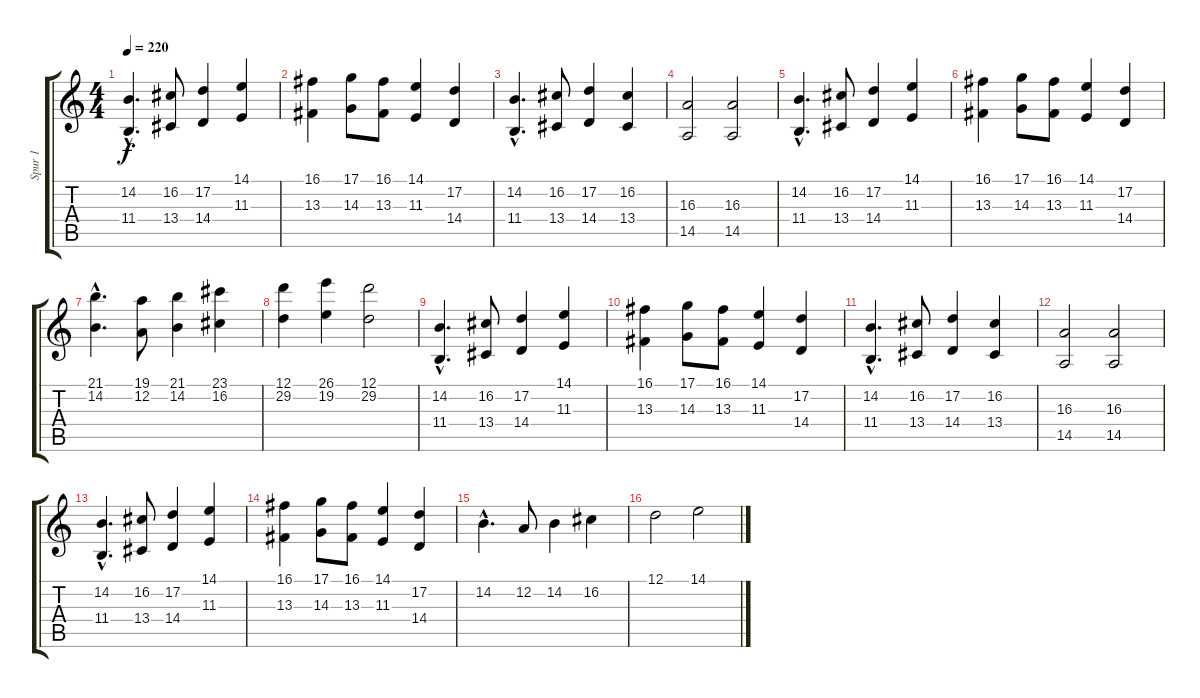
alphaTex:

\track ("Spur 1" "Spur 1") {instrument accordion}
\staff {score tabs}
\tuning (D4 A3 F3 C3 G2 D2) {hide}
\ts (4 4)
\tempo 220
\clef g2
\ks c
(14.2{hac} 11.4{hac}).4{d dy f} (16.2 13.4).8 (17.2 14.4).4 (14.1 11.3).4 |
(16.1 13.3).4 (17.1 14.3).8 (16.1 13.3).8 (14.1 11.3).4 (17.2 14.4).4 |
(14.2{hac} 11.4{hac}).4{d} (16.2 13.4).8 (17.2 14.4).4 (16.2 13.4).4 |
(16.3 14.5).2 (16.3 14.5).2 |
(14.2{hac} 11.4{hac}).4{d} (16.2 13.4).8 (17.2 14.4).4 (14.1 11.3).4 |
(16.1 13.3).4 (17.1 14.3).8 (16.1 13.3).8 (14.1 11.3).4 (17.2 14.4).4 |
(21.1{hac} 14.2{hac}).4{d} (19.1 12.2).8 (21.1 14.2).4 (23.1 16.2).4 |
(12.1 29.2).4 (26.1 19.2).4 (12.1 29.2).2 |
(14.2{hac} 11.4{hac}).4{d} (16.2 13.4).8 (17.2 14.4).4 (14.1 11.3).4 |
(16.1 13.3).4 (17.1 14.3).8 (16.1 13.3).8 (14.1 11.3).4 (17.2 14.4).4 |
(14.2{hac} 11.4{hac}).4{d} (16.2 13.4).8 (17.2 14.4).4 (16.2 13.4).4 |
(16.3 14.5).2 (16.3 14.5).2 |
(14.2{hac} 11.4{hac}).4{d} (16.2 13.4).8 (17.2 14.4).4 (14.1 11.3).4 |
(16.1 13.3).4 (17.1 14.3).8 (16.1 13.3).8 (14.1 11.3).4 (17.2 14.4).4 |
14.2{hac}.4{d} 12.2.8 14.2.4 16.2.4 |
12.1.2 14.1.2
